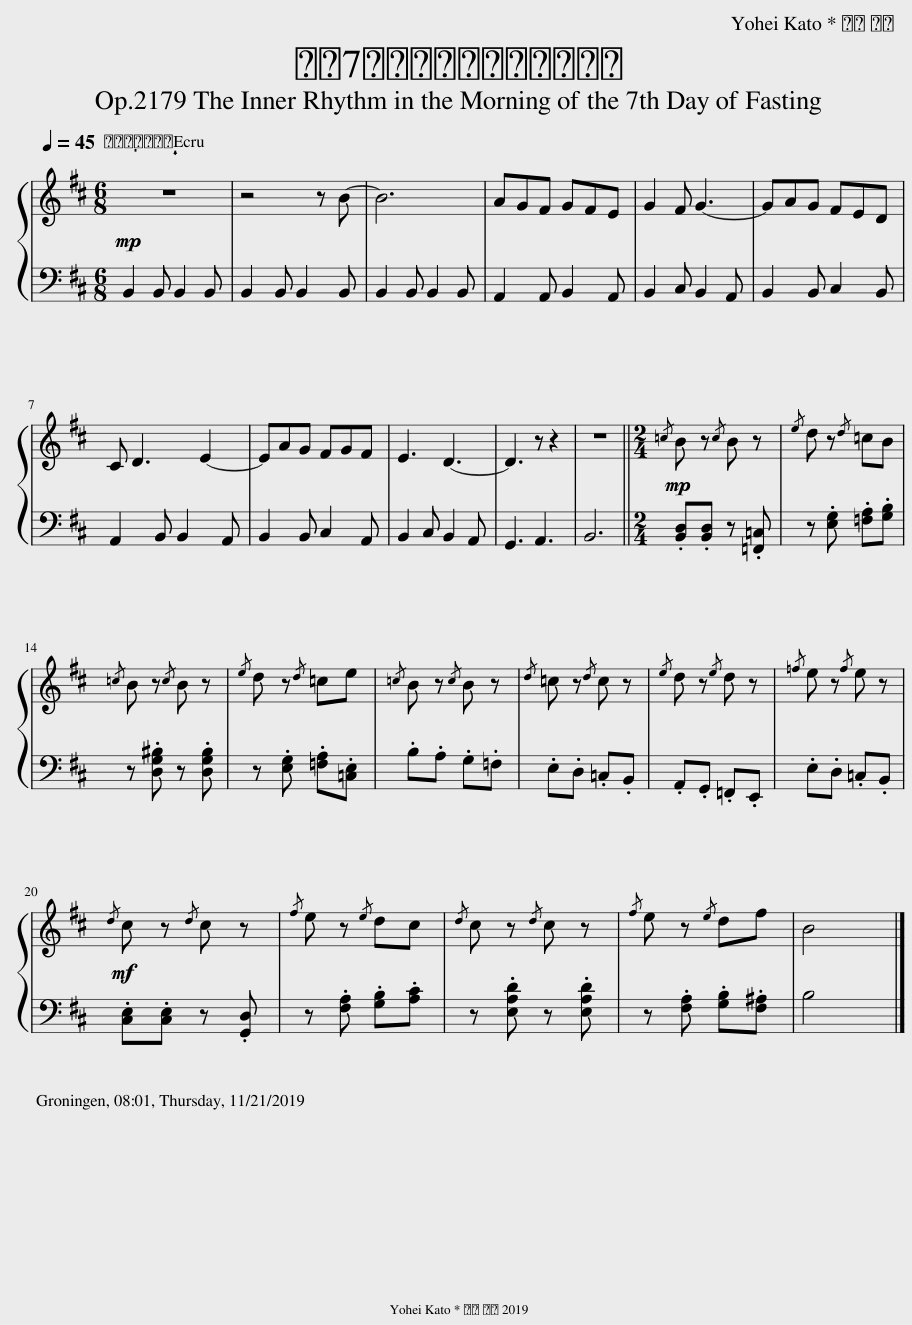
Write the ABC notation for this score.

X:1
%%score { 1 | 2 }
L:1/8
Q:1/4=45
M:6/8
I:linebreak $
K:D
V:1 treble
V:2 bass
V:1
 z6 | z4 z B- | B6 | AGF GFE | G2 F G3- | %5
 GAG FED |$ C D3 E2- | EAG FGF | E3 D3- | D3 z z2 | %10
 z6 ||[M:2/4]!mp!{/=c} B z{/c} B z |{/e} d z{/d} =cB |${/=c} B z{/c} B z |{/e} d z{/d} =ce | %15
{/=c} B z{/c} B z |{/d} =c z{/d} c z |{/e} d z{/e} d z |{/=f} e z{/f} e z |$!mf!{/d} c z{/d} c z | %20
{/f} e z{/e} dc |{/d} c z{/d} c z |{/f} e z{/e} df | B4 |] %24
V:2
!mp! B,,2 B,, B,,2 B,, | B,,2 B,, B,,2 B,, | B,,2 B,, B,,2 B,, | A,,2 A,, B,,2 A,, | B,,2 C, B,,2 A,, | %5
 B,,2 B,, C,2 B,, |$ A,,2 B,, B,,2 A,, | B,,2 B,, C,2 A,, | B,,2 C, B,,2 A,, | G,,3 A,,3 | %10
 B,,6 ||[M:2/4] .[B,,D,].[B,,D,] z .[=F,,=C,] | z .[E,G,] .[=F,A,].[G,B,] |$ z .[D,G,^B,] z .[D,G,B,] | z .[E,G,] .[=F,A,].[=C,E,] | %15
 .B,.A, .G,.=F, | .E,.D, .=C,.B,, | .A,,.G,, .=F,,.E,, | .E,.D, .=C,.B,, |$ .[C,E,].[C,E,] z .[G,,D,] | %20
 z .[F,A,] .[G,B,].[A,C] | z .[E,A,D] z .[E,A,D] | z .[F,A,] .[G,B,].[F,^A,] | B,4 |] %24
